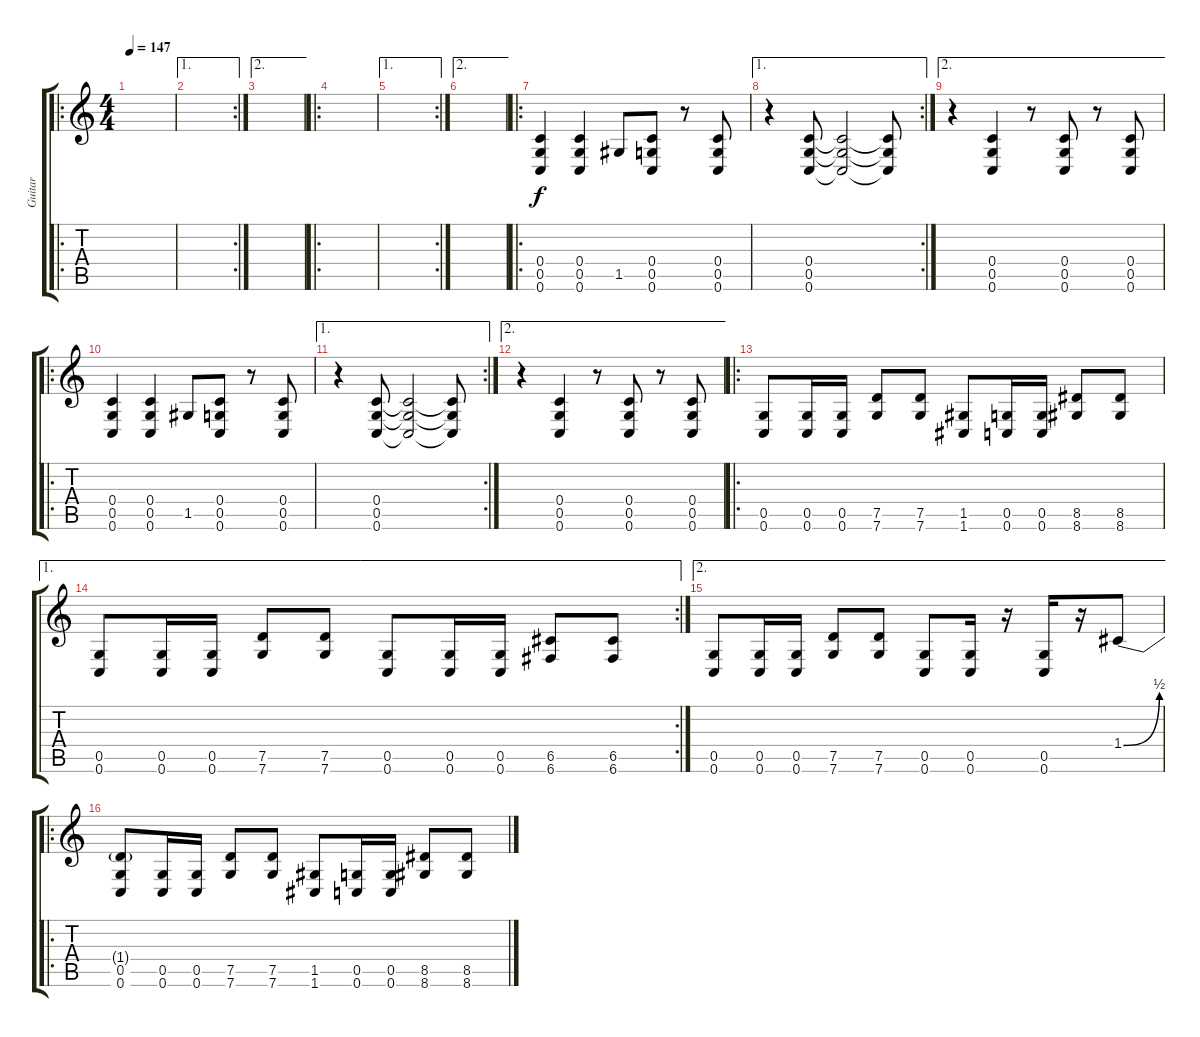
\track ("Guitar" "Guitar") {instrument distortionguitar}
\staff {score tabs}
\tuning (D4 A3 F3 C3 G2 C2) {hide}
\ro
\ts (4 4)
\tempo 147
\clef g2
\ks c
|
\ae 1
\rc 2
|
\ae 2
|
\ro
|
\ae 1
\rc 2
|
\ae 2
|
\ro
(0.4 0.5 0.6).4 (0.4 0.5 0.6).4 1.5.8 (0.4 0.5 0.6).8 r.8 (0.4 0.5 0.6).8 |
\ae 1
\rc 2
r.4 (0.4 0.5 0.6).8 (0.4{t} 0.5{t} 0.6{t}).2 (0.4{t} 0.5{t} 0.6{t}).8 |
\ae 2
r.4 (0.4 0.5 0.6).4 r.8 (0.4 0.5 0.6).8 r.8 (0.4 0.5 0.6).8 |
\ro
(0.4 0.5 0.6).4 (0.4 0.5 0.6).4 1.5.8 (0.4 0.5 0.6).8 r.8 (0.4 0.5 0.6).8 |
\ae 1
\rc 2
r.4 (0.4 0.5 0.6).8 (0.4{t} 0.5{t} 0.6{t}).2 (0.4{t} 0.5{t} 0.6{t}).8 |
\ae 2
r.4 (0.4 0.5 0.6).4 r.8 (0.4 0.5 0.6).8 r.8 (0.4 0.5 0.6).8 |
\ro
(0.5 0.6).8 (0.5 0.6).16 (0.5 0.6).16 (7.5 7.6).8 (7.5 7.6).8 (1.5 1.6).8 (0.5 0.6).16 (0.5 0.6).16 (8.5 8.6).8 (8.5 8.6).8 |
\ae 1
\rc 2
(0.5 0.6).8 (0.5 0.6).16 (0.5 0.6).16 (7.5 7.6).8 (7.5 7.6).8 (0.5 0.6).8 (0.5 0.6).16 (0.5 0.6).16 (6.5 6.6).8 (6.5 6.6).8 |
\ae 2
(0.5 0.6).8 (0.5 0.6).16 (0.5 0.6).16 (7.5 7.6).8 (7.5 7.6).8 (0.5 0.6).8 (0.5 0.6).16 r.16 (0.5 0.6).16 r.16 1.4{be (bend 0 0 60 2)}.8 |
\ro
(1.4{t} 0.5 0.6).8 (0.5 0.6).16 (0.5 0.6).16 (7.5 7.6).8 (7.5 7.6).8 (1.5 1.6).8 (0.5 0.6).16 (0.5 0.6).16 (8.5 8.6).8 (8.5 8.6).8
